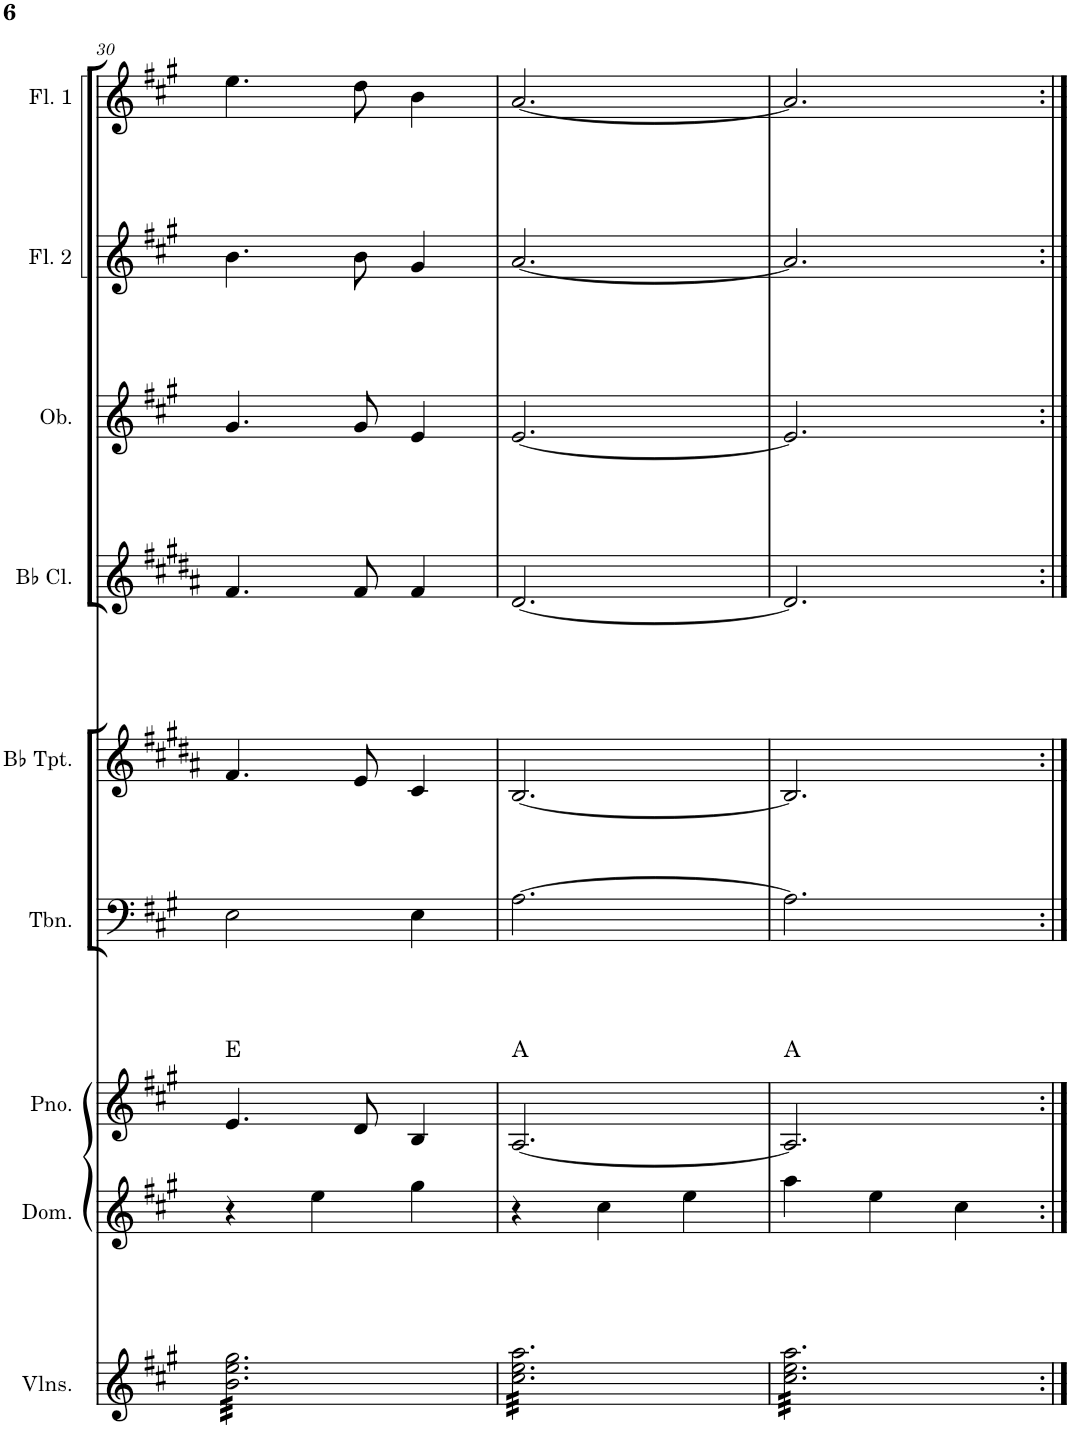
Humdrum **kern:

**kern	**kern	**kern	**harte	**kern	**kern	**kern	**kern	**kern	**kern
*part9	*part8	*part7	*part7	*part6	*part5	*part4	*part3	*part2	*part1
*staff9	*staff8	*staff7	*	*staff6	*staff5	*staff4	*staff3	*staff2	*staff1
*I"Violins	*I"Domra	*I"Piano	*	*I"Trombone	*I"Bb Trumpet	*I"Bb Clarinet	*I"Oboe	*I"Flute 2	*I"Flute 1
*I'Vlns.	*I'Dom.	*I'Pno.	*	*I'Tbn.	*I'Bb Tpt.	*I'Bb Cl.	*I'Ob.	*I'Fl. 2	*I'Fl. 1
!!LO:PB:g=z
*clefG2	*clefG2	*clefG2	*	*clefF4	*clefG2	*clefG2	*clefG2	*clefG2	*clefG2
*	*	*	*	*	*Trd1c2	*Trd1c2	*	*	*
*k[f#c#g#]	*k[f#c#g#]	*k[f#c#g#]	*	*k[f#c#g#]	*k[f#c#g#d#a#]	*k[f#c#g#d#a#]	*k[f#c#g#]	*k[f#c#g#]	*k[f#c#g#]
*M3/4	*M3/4	*M3/4	*	*M3/4	*M3/4	*M3/4	*M3/4	*M3/4	*M3/4
=30	=30	=30	=30	=30	=30	=30	=30	=30	=30
*tremolo	*	*	*	*	*	*	*	*	*
32b\ 32ee\ 32gg#\LLL	4r	4.e/	E:maj	2E\	4.f#/	4.f#/	4.g#/	4.b\	4.ee\
32b\ 32ee\ 32gg#\	.	.	.	.	.	.	.	.	.
32b\ 32ee\ 32gg#\	.	.	.	.	.	.	.	.	.
32b\ 32ee\ 32gg#\	.	.	.	.	.	.	.	.	.
32b\ 32ee\ 32gg#\	.	.	.	.	.	.	.	.	.
32b\ 32ee\ 32gg#\	.	.	.	.	.	.	.	.	.
32b\ 32ee\ 32gg#\	.	.	.	.	.	.	.	.	.
32b\ 32ee\ 32gg#\	.	.	.	.	.	.	.	.	.
32b\ 32ee\ 32gg#\	4ee\	.	.	.	.	.	.	.	.
32b\ 32ee\ 32gg#\	.	.	.	.	.	.	.	.	.
32b\ 32ee\ 32gg#\	.	.	.	.	.	.	.	.	.
32b\ 32ee\ 32gg#\	.	.	.	.	.	.	.	.	.
32b\ 32ee\ 32gg#\	.	8d/	.	.	8e/	8f#/	8g#/	8b\	8dd\
32b\ 32ee\ 32gg#\	.	.	.	.	.	.	.	.	.
32b\ 32ee\ 32gg#\	.	.	.	.	.	.	.	.	.
32b\ 32ee\ 32gg#\	.	.	.	.	.	.	.	.	.
32b\ 32ee\ 32gg#\	4gg#\	4B/	.	4E\	4c#/	4f#/	4e/	4g#/	4b\
32b\ 32ee\ 32gg#\	.	.	.	.	.	.	.	.	.
32b\ 32ee\ 32gg#\	.	.	.	.	.	.	.	.	.
32b\ 32ee\ 32gg#\	.	.	.	.	.	.	.	.	.
32b\ 32ee\ 32gg#\	.	.	.	.	.	.	.	.	.
32b\ 32ee\ 32gg#\	.	.	.	.	.	.	.	.	.
32b\ 32ee\ 32gg#\	.	.	.	.	.	.	.	.	.
32b\ 32ee\ 32gg#\JJJ	.	.	.	.	.	.	.	.	.
=31	=31	=31	=31	=31	=31	=31	=31	=31	=31
32cc#\ 32ee\ 32aa\LLL	4r	[2.A/	A:maj	[2.A\	[2.B/	[2.d#/	[2.e/	[2.a/	[2.a/
32cc#\ 32ee\ 32aa\	.	.	.	.	.	.	.	.	.
32cc#\ 32ee\ 32aa\	.	.	.	.	.	.	.	.	.
32cc#\ 32ee\ 32aa\	.	.	.	.	.	.	.	.	.
32cc#\ 32ee\ 32aa\	.	.	.	.	.	.	.	.	.
32cc#\ 32ee\ 32aa\	.	.	.	.	.	.	.	.	.
32cc#\ 32ee\ 32aa\	.	.	.	.	.	.	.	.	.
32cc#\ 32ee\ 32aa\	.	.	.	.	.	.	.	.	.
32cc#\ 32ee\ 32aa\	4cc#\	.	.	.	.	.	.	.	.
32cc#\ 32ee\ 32aa\	.	.	.	.	.	.	.	.	.
32cc#\ 32ee\ 32aa\	.	.	.	.	.	.	.	.	.
32cc#\ 32ee\ 32aa\	.	.	.	.	.	.	.	.	.
32cc#\ 32ee\ 32aa\	.	.	.	.	.	.	.	.	.
32cc#\ 32ee\ 32aa\	.	.	.	.	.	.	.	.	.
32cc#\ 32ee\ 32aa\	.	.	.	.	.	.	.	.	.
32cc#\ 32ee\ 32aa\	.	.	.	.	.	.	.	.	.
32cc#\ 32ee\ 32aa\	4ee\	.	.	.	.	.	.	.	.
32cc#\ 32ee\ 32aa\	.	.	.	.	.	.	.	.	.
32cc#\ 32ee\ 32aa\	.	.	.	.	.	.	.	.	.
32cc#\ 32ee\ 32aa\	.	.	.	.	.	.	.	.	.
32cc#\ 32ee\ 32aa\	.	.	.	.	.	.	.	.	.
32cc#\ 32ee\ 32aa\	.	.	.	.	.	.	.	.	.
32cc#\ 32ee\ 32aa\	.	.	.	.	.	.	.	.	.
32cc#\ 32ee\ 32aa\JJJ	.	.	.	.	.	.	.	.	.
=32	=32	=32	=32	=32	=32	=32	=32	=32	=32
32cc#\ 32ee\ 32aa\LLL	4aa\	2.A/]	A:maj	2.A\]	2.B/]	2.d#/]	2.e/]	2.a/]	2.a/]
32cc#\ 32ee\ 32aa\	.	.	.	.	.	.	.	.	.
32cc#\ 32ee\ 32aa\	.	.	.	.	.	.	.	.	.
32cc#\ 32ee\ 32aa\	.	.	.	.	.	.	.	.	.
32cc#\ 32ee\ 32aa\	.	.	.	.	.	.	.	.	.
32cc#\ 32ee\ 32aa\	.	.	.	.	.	.	.	.	.
32cc#\ 32ee\ 32aa\	.	.	.	.	.	.	.	.	.
32cc#\ 32ee\ 32aa\	.	.	.	.	.	.	.	.	.
32cc#\ 32ee\ 32aa\	4ee\	.	.	.	.	.	.	.	.
32cc#\ 32ee\ 32aa\	.	.	.	.	.	.	.	.	.
32cc#\ 32ee\ 32aa\	.	.	.	.	.	.	.	.	.
32cc#\ 32ee\ 32aa\	.	.	.	.	.	.	.	.	.
32cc#\ 32ee\ 32aa\	.	.	.	.	.	.	.	.	.
32cc#\ 32ee\ 32aa\	.	.	.	.	.	.	.	.	.
32cc#\ 32ee\ 32aa\	.	.	.	.	.	.	.	.	.
32cc#\ 32ee\ 32aa\	.	.	.	.	.	.	.	.	.
32cc#\ 32ee\ 32aa\	4cc#\	.	.	.	.	.	.	.	.
32cc#\ 32ee\ 32aa\	.	.	.	.	.	.	.	.	.
32cc#\ 32ee\ 32aa\	.	.	.	.	.	.	.	.	.
32cc#\ 32ee\ 32aa\	.	.	.	.	.	.	.	.	.
32cc#\ 32ee\ 32aa\	.	.	.	.	.	.	.	.	.
32cc#\ 32ee\ 32aa\	.	.	.	.	.	.	.	.	.
32cc#\ 32ee\ 32aa\	.	.	.	.	.	.	.	.	.
32cc#\ 32ee\ 32aa\JJJ	.	.	.	.	.	.	.	.	.
*Xtremolo	*	*	*	*	*	*	*	*	*
=:|!	=:|!	=:|!	=:|!	=:|!	=:|!	=:|!	=:|!	=:|!	=:|!
*-	*-	*-	*-	*-	*-	*-	*-	*-	*-
